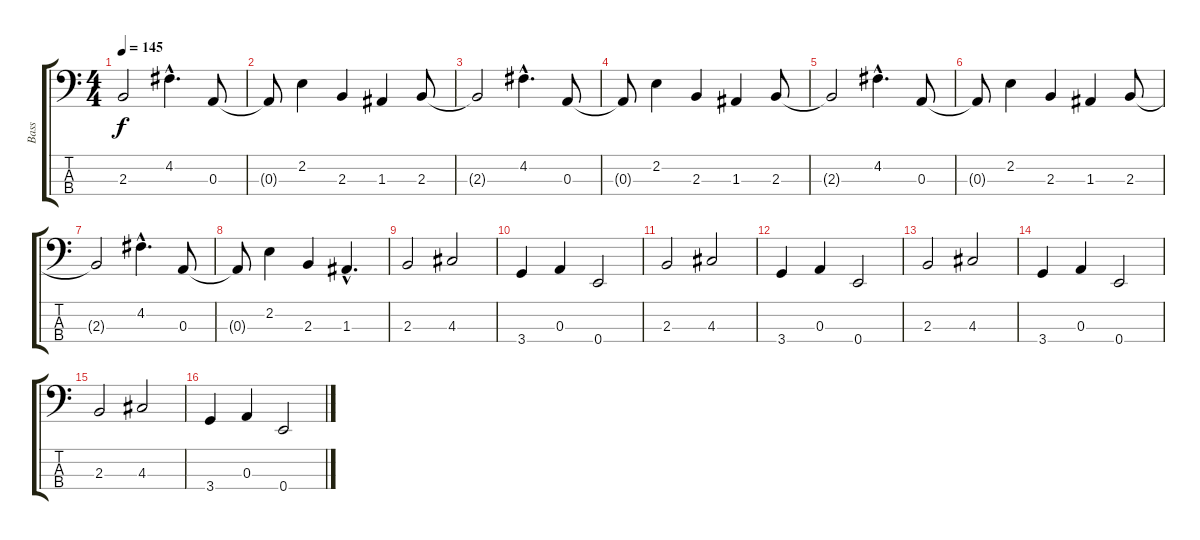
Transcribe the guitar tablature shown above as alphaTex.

\track ("Bass" "Bass") {instrument electricbassfinger}
\staff {score tabs}
\tuning (G2 D2 A1 E1) {hide}
\ts (4 4)
\tempo 145
\clef f4
\ks c
2.3.2{dy f instrument electricbassfinger} 4.2{hac}.4{d} 0.3.8 |
0.3{t}.8 2.2.4 2.3.4 1.3.4 2.3.8 |
2.3{t}.2 4.2{hac}.4{d} 0.3.8 |
0.3{t}.8 2.2.4 2.3.4 1.3.4 2.3.8 |
2.3{t}.2 4.2{hac}.4{d} 0.3.8 |
0.3{t}.8 2.2.4 2.3.4 1.3.4 2.3.8 |
2.3{t}.2 4.2{hac}.4{d} 0.3.8 |
0.3{t}.8 2.2.4 2.3.4 1.3{hac}.4{d} |
2.3.2 4.3.2 |
3.4.4 0.3.4 0.4.2 |
2.3.2 4.3.2 |
3.4.4 0.3.4 0.4.2 |
2.3.2 4.3.2 |
3.4.4 0.3.4 0.4.2 |
2.3.2 4.3.2 |
3.4.4 0.3.4 0.4.2
